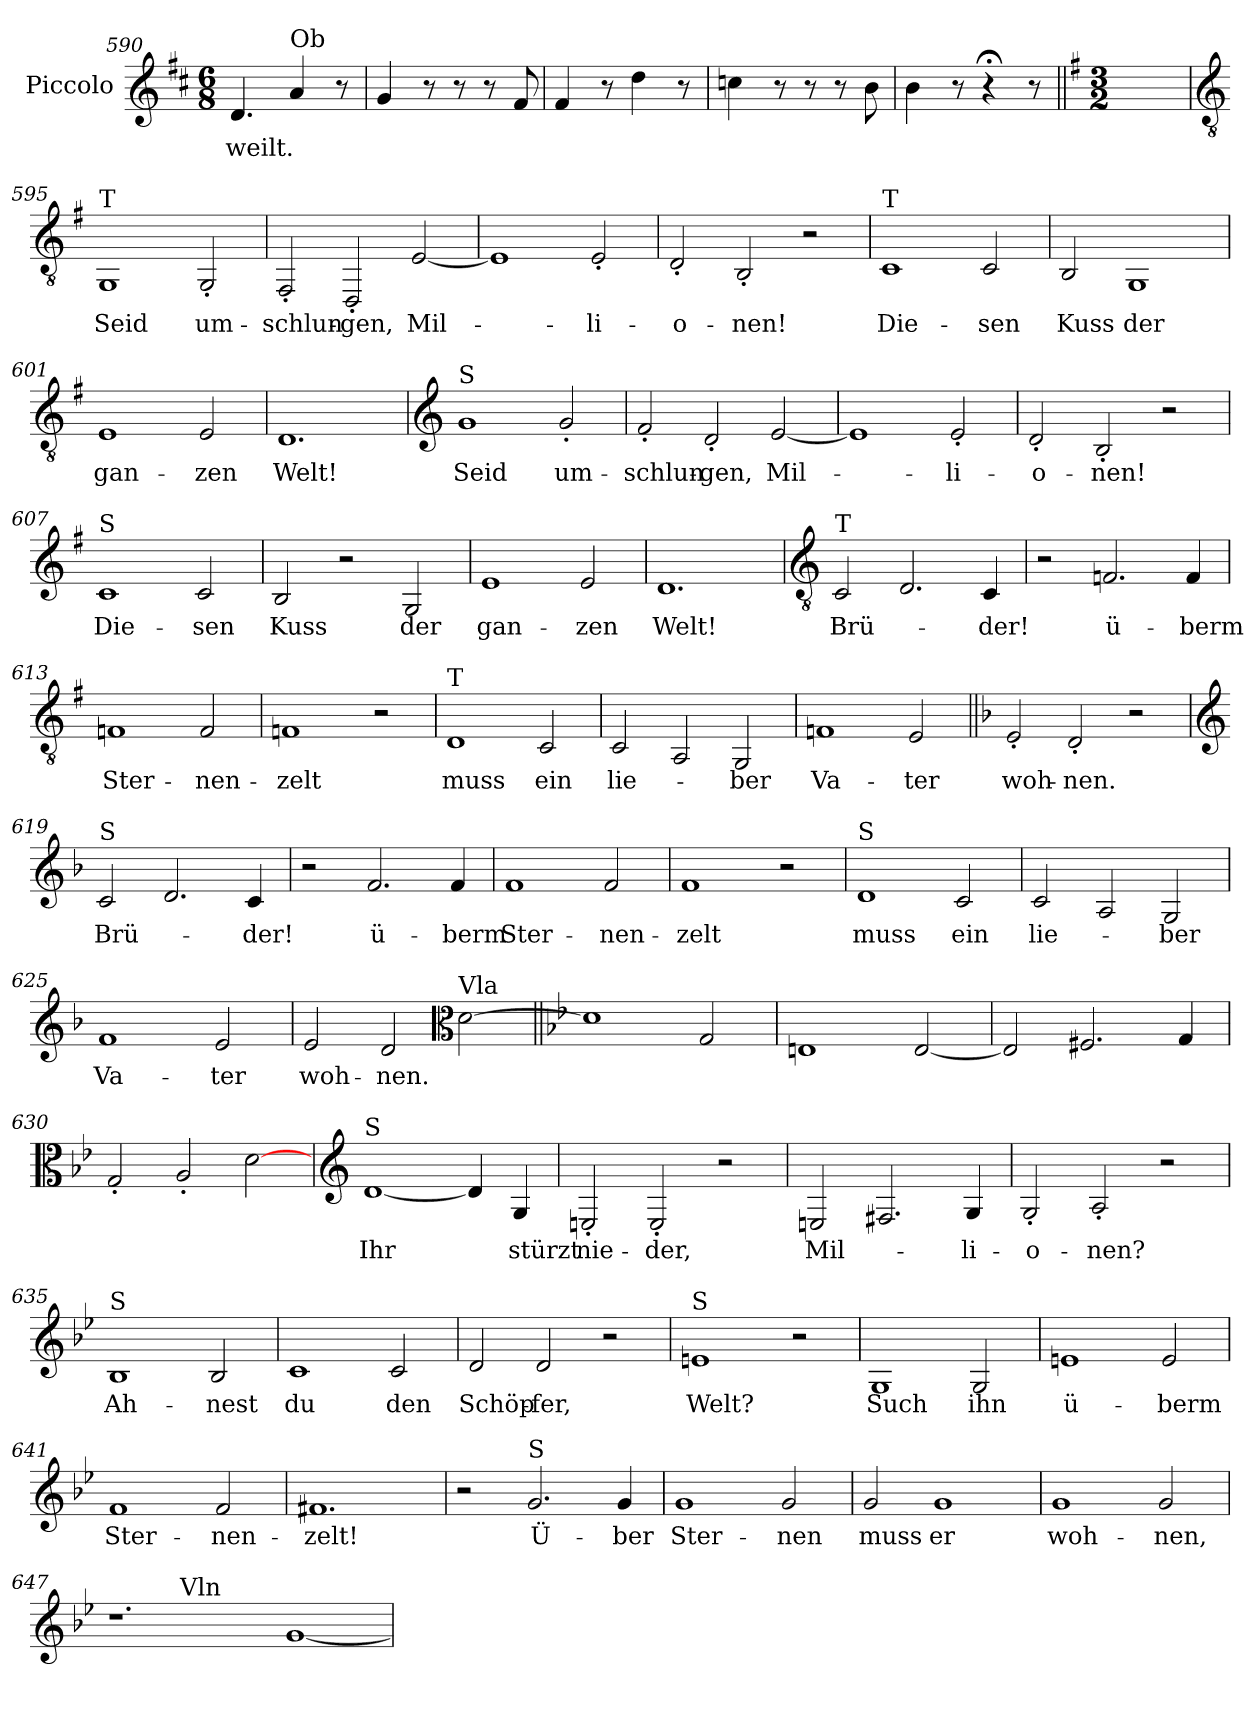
**kern	**text
*part1	*part1
*staff1	*staff1
*I"Piccolo	*
*I'Picc	*
*clefG2	*
*ITrd-7c-12	*
*k[f#c#]	*
*M6/8	*
=590	=590
!	!LO:LY:b
4.dd	weilt.
!LO:TX:a:t=Ob	!
4aa	.
8r	.
=591	=591
4gg	.
8r	.
8r	.
8r	.
8ff#	.
=592	=592
4ff#	.
8r	.
4ddd	.
8r	.
=593	=593
4cccn	.
8r	.
8r	.
8r	.
8bb	.
=594	=594
4bb	.
8r	.
4r;<	.
8r	.
!!LO:PB:g=z
=594X5941||	=594X5941||
*k[f#]	*
*M3/2	*
*MM144	*
2ryy	.
=595	=595
*clefGv2	*
!LO:TX:a:t=T	!
!	!LO:LY:b
1G	Seid
!	!LO:LY:b
2G'	um-
=596	=596
!	!LO:LY:b
2F#'	-schlun-
!	!LO:LY:b
2D'	-gen,
!	!LO:LY:b
[2e	Mil-
=597	=597
1e]	.
!	!LO:LY:b
2e'	-li-
=598	=598
!	!LO:LY:b
2d'	-o-
!	!LO:LY:b
2B'	-nen!
2r	.
=599	=599
!LO:TX:a:t=T	!
!	!LO:LY:b
1c	Die-
!	!LO:LY:b
2c	-sen
=600	=600
!	!LO:LY:b
2B	Kuss
!	!LO:LY:b
1G	der
=601	=601
!	!LO:LY:b
1e	gan-
!	!LO:LY:b
2e	-zen
=602	=602
!	!LO:LY:b
1.d	Welt!
=603	=603
*clefG2	*
!LO:TX:a:t=S	!
!	!LO:LY:b
1gg	Seid
!	!LO:LY:b
2gg'	um-
=604	=604
!	!LO:LY:b
2ff#'	-schlun-
!	!LO:LY:b
2dd'	-gen,
!	!LO:LY:b
[2ee	Mil-
!!LO:PB:g=z
=605	=605
1ee]	.
!	!LO:LY:b
2ee'	-li-
=606	=606
!	!LO:LY:b
2dd'	-o-
!	!LO:LY:b
2b'	-nen!
2r	.
=607	=607
!LO:TX:a:t=S	!
!	!LO:LY:b
1cc	Die-
!	!LO:LY:b
2cc	-sen
=608	=608
!	!LO:LY:b
2b	Kuss
2r	.
!	!LO:LY:b
2g	der
=609	=609
!	!LO:LY:b
1ee	gan-
!	!LO:LY:b
2ee	-zen
=610	=610
!	!LO:LY:b
1.dd	Welt!
=611	=611
*clefGv2	*
!LO:TX:a:t=T	!
!	!LO:LY:b
2c	Brü-
2.d	.
!	!LO:LY:b
4c	-der!
=612	=612
2r	.
!	!LO:LY:b
2.fn	ü-
!	!LO:LY:b
4f	-berm
=613	=613
!	!LO:LY:b
1fn	Ster-
!	!LO:LY:b
2f	-nen-
!!LO:PB:g=z
=614	=614
!	!LO:LY:b
1fn	-zelt
2r	.
=615	=615
!LO:TX:a:t=T	!
!	!LO:LY:b
1d	muss
!	!LO:LY:b
2c	ein
=616	=616
!	!LO:LY:b
2c	lie-
2A	.
!	!LO:LY:b
2G	-ber
=617	=617
!	!LO:LY:b
1fn	Va-
!	!LO:LY:b
2e	-ter
=618||	=618||
*k[b-]	*
!	!LO:LY:b
2e'	woh-
!	!LO:LY:b
2d'	-nen.
2r	.
=619	=619
*clefG2	*
!LO:TX:a:t=S	!
!	!LO:LY:b
2cc	Brü-
2.dd	.
!	!LO:LY:b
4cc	-der!
=620	=620
2r	.
!	!LO:LY:b
2.ff	ü-
!	!LO:LY:b
4ff	-berm
=621	=621
!	!LO:LY:b
1ff	Ster-
!	!LO:LY:b
2ff	-nen-
=622	=622
!	!LO:LY:b
1ff	-zelt
2r	.
!!LO:PB:g=z
=623	=623
!LO:TX:a:t=S	!
!	!LO:LY:b
1dd	muss
!	!LO:LY:b
2cc	ein
=624	=624
!	!LO:LY:b
2cc	lie-
2a	.
!	!LO:LY:b
2g	-ber
=625	=625
!	!LO:LY:b
1ff	Va-
!	!LO:LY:b
2ee	-ter
=626	=626
!	!LO:LY:b
2ee	woh-
!	!LO:LY:b
2dd	-nen.
*clefC3	*
!LO:TX:a:t=Vla	!
[2dd	.
=627||	=627||
*k[b-e-]	*
*MM120	*
1dd]	.
2g	.
=628	=628
1en	.
[2e	.
=629	=629
2e]	.
2.f#X	.
4g	.
=630	=630
2g'	.
2a'/	.
[2dd	.
=631	=631
*clefG2	*
!LO:TX:a:t=S	!
!	!LO:LY:b
[1dd	Ihr
4dd]	.
!	!LO:LY:b
4g	stürzt
=632	=632
!	!LO:LY:b
2en'	nie-
!	!LO:LY:b
2e'	-der,
2r	.
!!LO:PB:g=z
=633	=633
!	!LO:LY:b
2en	Mil-
2.f#X	.
!	!LO:LY:b
4g	-li-
=634	=634
!	!LO:LY:b
2g'	-o-
!	!LO:LY:b
2a'	-nen?
2r	.
=635	=635
!LO:TX:a:t=S	!
!	!LO:LY:b
1b-	Ah-
!	!LO:LY:b
2b-	-nest
=636	=636
!	!LO:LY:b
1cc	du
!	!LO:LY:b
2cc	den
=637	=637
!	!LO:LY:b
2dd	Schöp-
!	!LO:LY:b
2dd	-fer,
2r	.
=638	=638
!LO:TX:a:t=S	!
!	!LO:LY:b
1een	Welt?
2r	.
=639	=639
!	!LO:LY:b
1g	Such
!	!LO:LY:b
2g	ihn
=640	=640
!	!LO:LY:b
1een	ü-
!	!LO:LY:b
2ee	-berm
=641	=641
!	!LO:LY:b
1ff	Ster-
!	!LO:LY:b
2ff	-nen-
=642	=642
!	!LO:LY:b
1.ff#X	-zelt!
=643	=643
2r	.
!LO:TX:a:t=S	!
!	!LO:LY:b
2.gg	Ü-
!	!LO:LY:b
4gg	-ber
=644	=644
!	!LO:LY:b
1gg	Ster-
!	!LO:LY:b
2gg	-nen
=645	=645
!	!LO:LY:b
2gg	muss
!	!LO:LY:b
1gg	er
=646	=646
!	!LO:LY:b
1gg	woh-
!	!LO:LY:b
2gg	-nen,
=647	=647
*^	*
1.r	2ryy	.
!	!LO:TX:a:t=Vln	!
.	0ryy	.
[1gg	.	.
*v	*v	*
=	=
*-	*-
